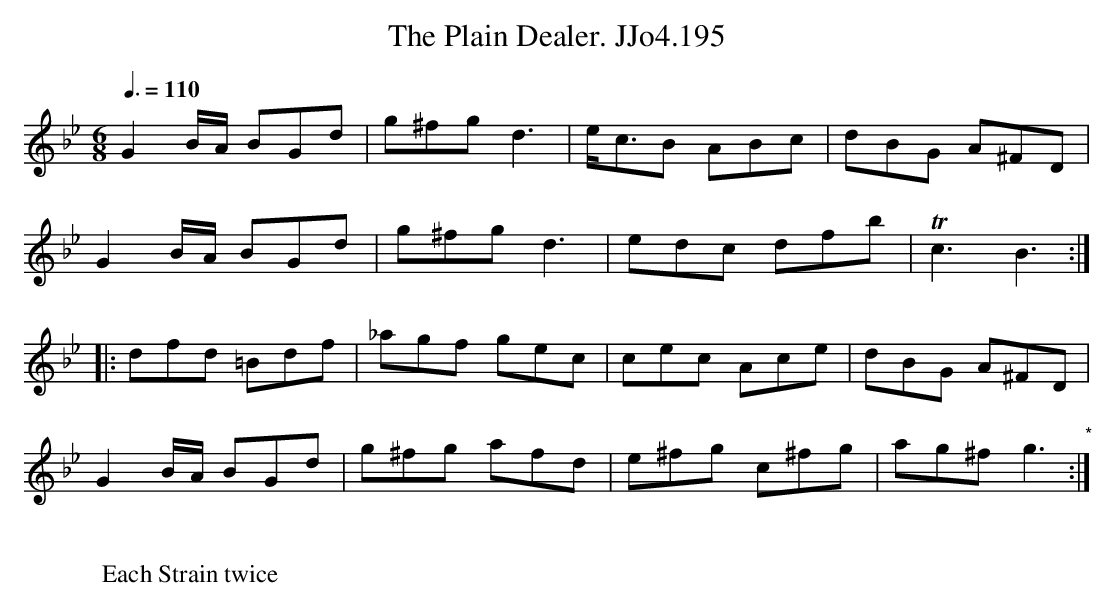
X:1
T:Plain Dealer. JJo4.195, The
M:6/8
L:1/8
Q:3/8=110
K:Gm
G2 B/A/ BGd|g^fg d3|e<cB ABc|dBG A^FD|
G2 B/A/ BGd|g^fg d3|edc dfb|!trill!c3B3 :|
|:dfd =Bdf|_agf gec|cec Ace|dBG A^FD|
G2B/A/ BGd|g^fg afd|e^fg c^fg|ag^f g3 "*":|
W:
W:Each Strain twice
